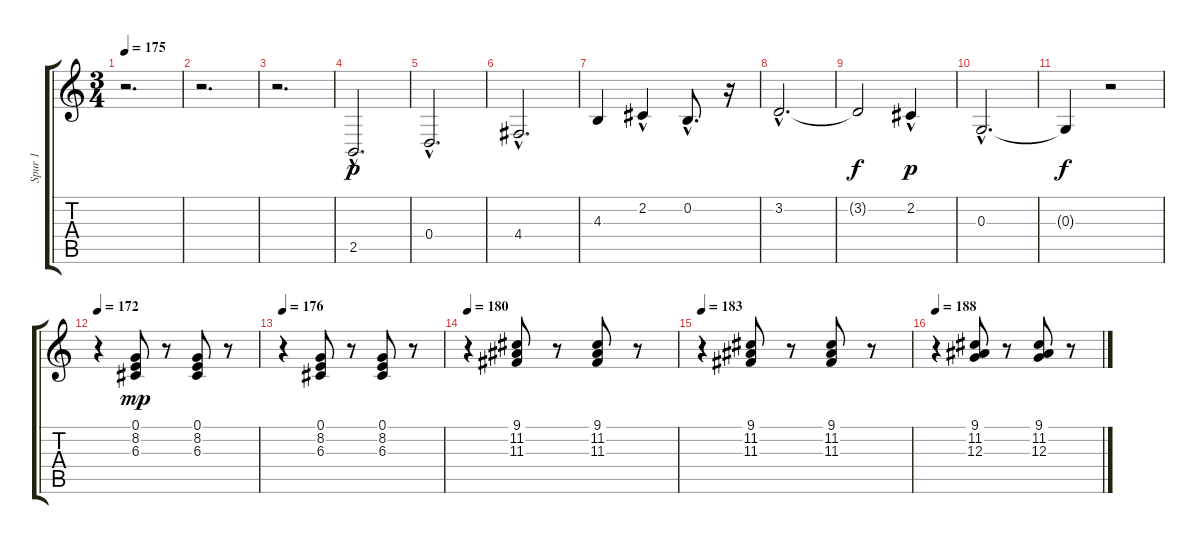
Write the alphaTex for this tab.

\track ("Spur 1" "Spur 1") {instrument clarinet}
\staff {score tabs}
\tuning (E4 B3 G3 D3 A2 E2) {hide}
\ts (3 4)
\tempo 175
\clef g2
\ks c
r.2{d dy p} |
r.2{d} |
r.2{d} |
2.5{hac}.2{d} |
0.4{hac}.2{d} |
4.4{hac}.2{d} |
4.3.4 2.2{hac}.4 0.2{hac}.8{d} r.16 |
3.2{hac}.2{d} |
3.2{t}.2{dy f} 2.2{hac}.4{dy p} |
0.3{hac}.2{d} |
0.3{t}.4{dy f} r.2 |
\tempo 172
r.4 (0.1 8.2 6.3).8{dy mp} r.8 (0.1 8.2 6.3).8 r.8 |
\tempo 176
r.4 (0.1 8.2 6.3).8 r.8 (0.1 8.2 6.3).8 r.8 |
\tempo 180
r.4 (9.1 11.2 11.3).8 r.8 (9.1 11.2 11.3).8 r.8 |
\tempo 183
r.4 (9.1 11.2 11.3).8 r.8 (9.1 11.2 11.3).8 r.8 |
\tempo 188
r.4 (9.1 11.2 12.3).8 r.8 (9.1 11.2 12.3).8 r.8
